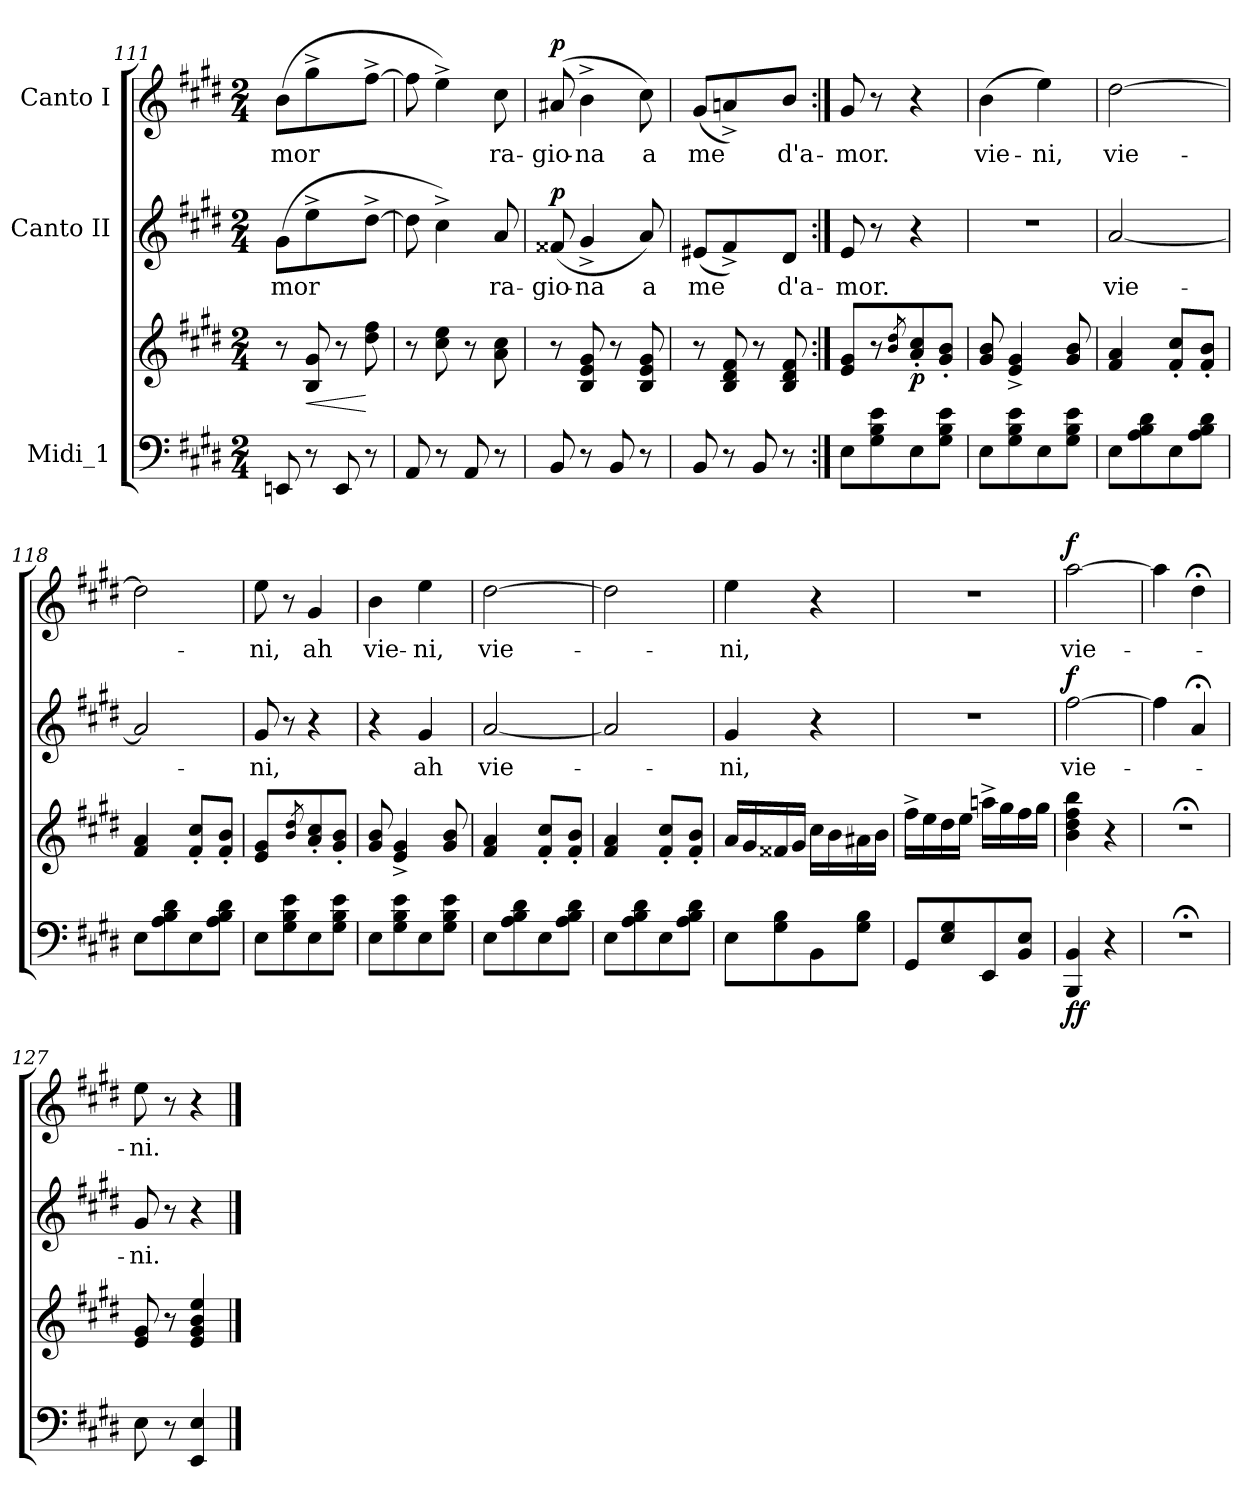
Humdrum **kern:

**kern	**kern	**dynam	**kern	**text	**dynam	**kern	**text	**dynam
*part3	*part3	*part3	*part2	*part2	*part2	*part1	*part1	*part1
*staff4	*staff3	*staff3/4	*staff2	*staff2	*staff2	*staff1	*staff1	*staff1
*I"Midi_1	*	*	*I"Canto II	*	*	*I"Canto I	*	*
*clefF4	*clefG2	*	*clefG2	*	*	*clefG2	*	*
*k[f#c#g#d#]	*k[f#c#g#d#]	*	*k[f#c#g#d#]	*	*	*k[f#c#g#d#]	*	*
*E:	*E:	*	*E:	*	*	*E:	*	*
*M2/4	*M2/4	*	*M2/4	*	*	*M2/4	*	*
=111	=111	=111	=111	=111	=111	=111	=111	=111
!	!	!	!	!LO:LY:b	!	!	!LO:LY:b	!
8EEn	8r	.	(>8g#L	-mor	.	(>8bL	-mor	.
!	!	!LO:HP:b	!	!	!	!	!	!
8r	8B 8g#	<	4ee^	.	.	4gg#^	.	.
8EE	8r	.	.	.	.	.	.	.
8r	8dd# 8ff#	[	[8dd#^J	.	.	[8ff#^J	.	.
=112	=112	=112	=112	=112	=112	=112	=112	=112
8AA	8r	.	8dd#]	.	.	8ff#]	.	.
8r	8cc# 8ee	.	4cc#^)	.	.	4ee^)	.	.
8AA	8r	.	.	.	.	.	.	.
!	!	!	!	!LO:LY:b	!	!	!LO:LY:b	!
8r	8a 8cc#	.	8a	ra-	.	8cc#	ra-	.
!!LO:LB:g=z
=113	=113	=113	=113	=113	=113	=113	=113	=113
!	!	!	!	!LO:LY:b	!LO:DY:b	!	!LO:LY:b	!LO:DY:b
8BB	8r	.	(<8f##X	gio-	p	(>8a#X	gio-	p
!	!	!	!	!LO:LY:b	!	!	!LO:LY:b	!
8r	8B 8e 8g#	.	4g#^	-na	.	4b^	-na	.
8BB	8r	.	.	.	.	.	.	.
!	!	!	!	!LO:LY:b	!	!	!LO:LY:b	!
8r	8B 8e 8g#	.	8a)	a	.	8cc#)	a	.
=114	=114	=114	=114	=114	=114	=114	=114	=114
!	!	!	!	!LO:LY:b	!	!	!LO:LY:b	!
8BB	8r	.	(<8e#XL	me	.	(<8g#L	me	.
8r	8B 8d# 8f#	.	4f#^)	.	.	4an^)	.	.
8BB	8r	.	.	.	.	.	.	.
!	!	!	!	!LO:LY:b	!	!	!LO:LY:b	!
8r	8B 8d# 8f#	.	8d#J	d'a-	.	8b/J	d'a-	.
=115:|!	=115:|!	=115:|!	=115:|!	=115:|!	=115:|!	=115:|!	=115:|!	=115:|!
!	!	!	!	!LO:LY:b	!	!	!LO:LY:b	!
8EL	8e 8g#	.	8e	-mor.	.	8g#	-mor.	.
8G# 8B 8e	8r	.	8r	.	.	8r	.	.
.	8qb/ 8qdd#/L	.	.	.	.	.	.	.
!	!	!LO:DY:b	!	!	!	!	!	!
8E	8a' 8cc#'	p	4r	.	.	4r	.	.
8G# 8B 8eJ	8g#' 8b'J	.	.	.	.	.	.	.
=116	=116	=116	=116	=116	=116	=116	=116	=116
!	!	!	!LO:N:vis=1	!	!	!	!LO:LY:b	!
8EL	8g# 8b	.	2r	.	.	(>4b	vie-	.
8G# 8B 8e	4e^ 4g#^	.	.	.	.	.	.	.
!	!	!	!	!	!	!	!LO:LY:b	!
8E	.	.	.	.	.	4ee)	-ni,	.
8G# 8B 8eJ	8g# 8b	.	.	.	.	.	.	.
=117	=117	=117	=117	=117	=117	=117	=117	=117
!	!	!	!	!LO:LY:b	!	!	!LO:LY:b	!
8EL	4f# 4a	.	[2a	vie-	.	[2dd#	vie-	.
8A 8B 8d#	.	.	.	.	.	.	.	.
8E	8f#' 8cc#'L	.	.	.	.	.	.	.
8A 8B 8d#J	8f#' 8b'J	.	.	.	.	.	.	.
=118	=118	=118	=118	=118	=118	=118	=118	=118
8EL	4f# 4a	.	2a]	.	.	2dd#]	.	.
8A 8B 8d#	.	.	.	.	.	.	.	.
8E	8f#' 8cc#'L	.	.	.	.	.	.	.
8A 8B 8d#J	8f#' 8b'J	.	.	.	.	.	.	.
=119	=119	=119	=119	=119	=119	=119	=119	=119
!	!	!	!	!LO:LY:b	!	!	!LO:LY:b	!
8EL	4e 4g#	.	8g#	ni,	.	8ee	ni,	.
8G# 8B 8e	.	.	8r	.	.	8r	.	.
.	8qb/ 8qdd#/L	.	.	.	.	.	.	.
!	!	!	!	!	!	!	!LO:LY:b	!
8E	8a' 8cc#'	.	4r	.	.	4g#	ah	.
8G# 8B 8eJ	8g#' 8b'J	.	.	.	.	.	.	.
!!LO:LB:g=z
=120	=120	=120	=120	=120	=120	=120	=120	=120
!	!	!	!	!	!	!	!LO:LY:b	!
8EL	8g# 8b	.	4r	.	.	4b	vie-	.
8G# 8B 8e	4e^ 4g#^	.	.	.	.	.	.	.
!	!	!	!	!LO:LY:b	!	!	!LO:LY:b	!
8E	.	.	4g#	ah	.	4ee	-ni,	.
8G# 8B 8eJ	8g# 8b	.	.	.	.	.	.	.
=121	=121	=121	=121	=121	=121	=121	=121	=121
!	!	!	!	!LO:LY:b	!	!	!LO:LY:b	!
8EL	4f# 4a	.	[2a	vie-	.	[2dd#	vie-	.
8A 8B 8d#	.	.	.	.	.	.	.	.
8E	8f#' 8cc#'L	.	.	.	.	.	.	.
8A 8B 8d#J	8f#' 8b'J	.	.	.	.	.	.	.
=122	=122	=122	=122	=122	=122	=122	=122	=122
8EL	4f# 4a	.	2a]	.	.	2dd#]	.	.
8A 8B 8d#	.	.	.	.	.	.	.	.
8E	8f#' 8cc#'L	.	.	.	.	.	.	.
8A 8B 8d#J	8f#' 8b'J	.	.	.	.	.	.	.
=123	=123	=123	=123	=123	=123	=123	=123	=123
!	!	!	!	!LO:LY:b	!	!	!LO:LY:b	!
8EL	16aLL	.	4g#	ni,	.	4ee	ni,	.
.	16g#	.	.	.	.	.	.	.
8G# 8B	16f##X	.	.	.	.	.	.	.
.	16g#JJ	.	.	.	.	.	.	.
8BB	16cc#LL	.	4r	.	.	4r	.	.
.	16b	.	.	.	.	.	.	.
8G# 8BJ	16a#X	.	.	.	.	.	.	.
.	16bJJ	.	.	.	.	.	.	.
=124	=124	=124	=124	=124	=124	=124	=124	=124
!	!	!	!LO:N:vis=1	!	!	!LO:N:vis=1	!	!
8GG#L	16ff#^LL	.	2r	.	.	2r	.	.
.	16ee	.	.	.	.	.	.	.
8E 8G#	16dd#	.	.	.	.	.	.	.
.	16eeJJ	.	.	.	.	.	.	.
8EE	16aan^LL	.	.	.	.	.	.	.
.	16gg#	.	.	.	.	.	.	.
8BB 8EJ	16ff#	.	.	.	.	.	.	.
.	16gg#JJ	.	.	.	.	.	.	.
=125	=125	=125	=125	=125	=125	=125	=125	=125
!	!	!LO:DY:b=2	!	!LO:LY:b	!	!	!LO:LY:b	!
!	!	!LO:DY:n=1:b	!	!	!LO:DY:b	!	!	!LO:DY:b
4BBB 4BB	4b 4dd# 4ff# 4bb	f f	[2ff#	vie-	f	[2aa	vie-	f
4r	4r	.	.	.	.	.	.	.
=126	=126	=126	=126	=126	=126	=126	=126	=126
!LO:N:vis=1	!LO:N:vis=1	!	!	!	!	!	!	!
2r;<	2r;<	.	4ff#]	.	.	4aa]	.	.
.	.	.	4a;<	.	.	4dd#;<	.	.
=127	=127	=127	=127	=127	=127	=127	=127	=127
!	!	!	!	!LO:LY:b	!	!	!LO:LY:b	!
8E	8e 8g#	.	8g#	ni.	.	8ee	ni.	.
8r	8r	.	8r	.	.	8r	.	.
4EE 4E	4e 4g# 4b 4ee	.	4r	.	.	4r	.	.
==	==	==	==	==	==	==	==	==
*-	*-	*-	*-	*-	*-	*-	*-	*-
